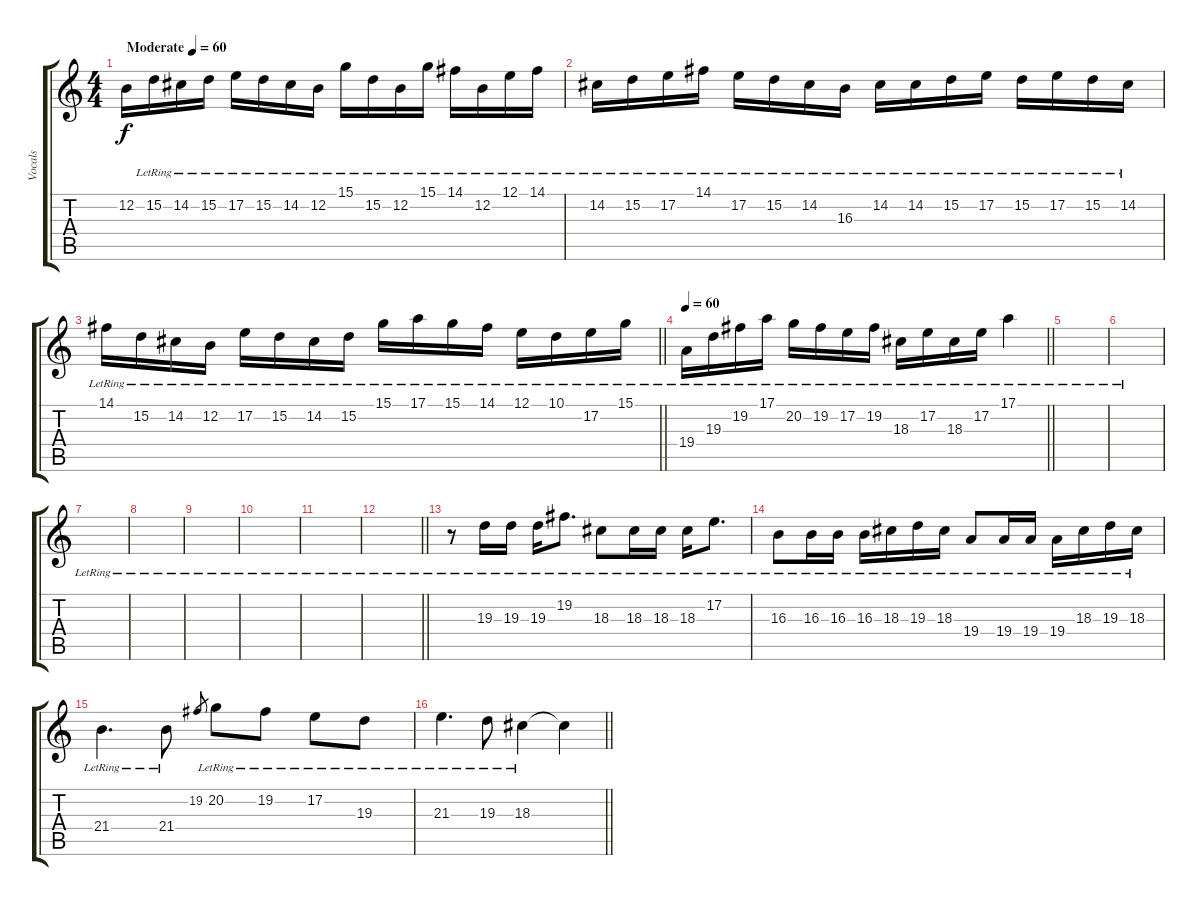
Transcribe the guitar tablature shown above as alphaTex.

\track ("Vocals" "Vocals") {instrument electricgrandpiano}
\staff {score tabs}
\tuning (E4 B3 G3 D3 A2 E2) {hide}
\ts (4 4)
\tempo (60 "Moderate")
\tempo 80
\tempo (60 "Moderate")
\clef g2
\ks c
12.2.16{lyrics (0 "") lyrics (1 "") lyrics (2 "") lyrics (3 "") lyrics (4 "") dy f instrument electricgrandpiano} 15.2{lr}.16 14.2{lr}.16 15.2{lr}.16 17.2{lr}.16 15.2{lr}.16 14.2{lr}.16 12.2{lr}.16 15.1{lr}.16 15.2{lr}.16 12.2{lr}.16 15.1{lr}.16 14.1{lr}.16 12.2{lr}.16 12.1{lr}.16 14.1{lr}.16 |
14.2{lr}.16 15.2{lr}.16 17.2{lr}.16 14.1{lr}.16 17.2{lr}.16 15.2{lr}.16 14.2{lr}.16 16.3{lr}.16 14.2{lr}.16 14.2{lr}.16 15.2{lr}.16 17.2{lr}.16 15.2{lr}.16 17.2{lr}.16 15.2{lr}.16 14.2{lr}.16 |
\barLineRight lightlight
14.1{lr}.16 15.2{lr}.16 14.2{lr}.16 12.2{lr}.16 17.2{lr}.16 15.2{lr}.16 14.2{lr}.16 15.2{lr}.16 15.1{lr}.16 17.1{lr}.16 15.1{lr}.16 14.1{lr}.16 12.1{lr}.16 10.1{lr}.16 17.2{lr}.16 15.1{lr}.16 |
\tempo 60
\barLineRight lightlight
19.4{lr}.16 19.3{lr}.16 19.2{lr}.16 17.1{lr}.16 20.2{lr}.16 19.2{lr}.16 17.2{lr}.16 19.2{lr}.16 18.3{lr}.16 17.2{lr}.16 18.3{lr}.16 17.2{lr}.16 17.1{lr}.4 |
|
|
|
|
|
|
|
\barLineRight lightlight
|
\section ("" "")
r.8 19.3{lr}.16 19.3{lr}.16 19.3{lr}.16 19.2{lr}.8{d} 18.3{lr}.8 18.3{lr}.16 18.3{lr}.16 18.3{lr}.16 17.2{lr}.8{d} |
16.3{lr}.8 16.3{lr}.16 16.3{lr}.16 16.3{lr}.16 18.3{lr}.16 19.3{lr}.16 18.3{lr}.16 19.4{lr}.8 19.4{lr}.16 19.4{lr}.16 19.4{lr}.16 18.3{lr}.16 19.3{lr}.16 18.3{lr}.16 |
21.4{lr}.4{d} 21.4{lr}.8 19.2.8{gr} 20.2{lr}.8 19.2{lr}.8 17.2{lr}.8 19.3{lr}.8 |
\barLineRight lightlight
21.3{lr}.4{d} 19.3{lr}.8 18.3{lr}.4 18.3{t}.4
